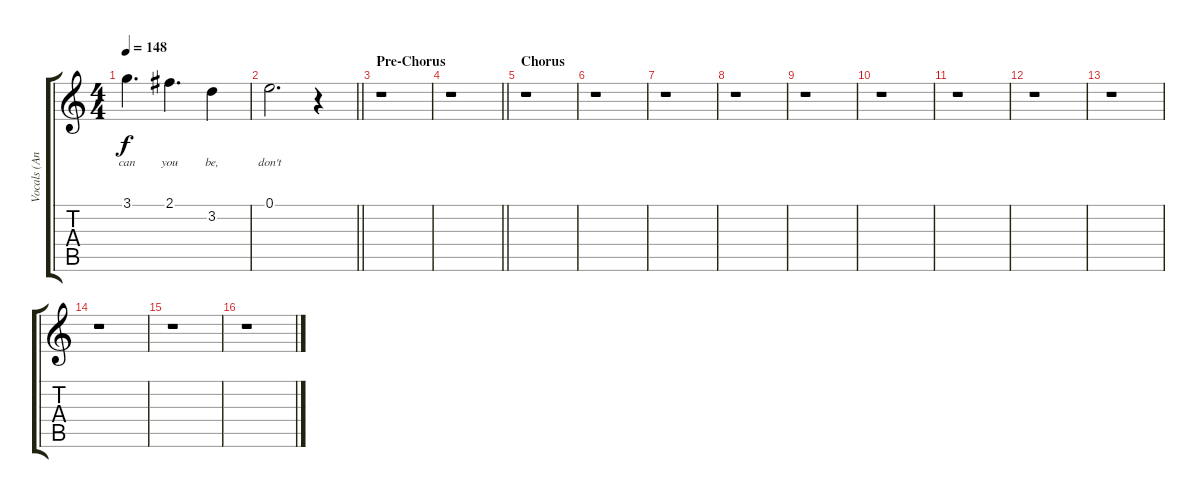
\track ("Vocals (Annette)" "Vocals (An") {instrument contrabass}
\staff {score tabs}
\tuning (E4 B3 G3 D3 A2 E2) {hide}
\ts (4 4)
\tempo 148
\clef g2
\ks c
3.1.4{d lyrics (0 "can") lyrics (1 "") lyrics (2 "") lyrics (3 "") lyrics (4 "") dy f} 2.1.4{d lyrics (0 "you") lyrics (1 "") lyrics (2 "") lyrics (3 "") lyrics (4 "")} 3.2.4{lyrics (0 "be,") lyrics (1 "") lyrics (2 "") lyrics (3 "") lyrics (4 "")} |
\barLineRight lightlight
0.1.2{d lyrics (0 "don't") lyrics (1 "") lyrics (2 "") lyrics (3 "") lyrics (4 "")} r.4 |
\section ("" "Pre-Chorus")
r.1 |
\barLineRight lightlight
r.1 |
\section ("" "Chorus")
r.1 |
r.1 |
r.1 |
r.1 |
r.1 |
r.1 |
r.1 |
r.1 |
r.1 |
r.1 |
r.1 |
r.1
